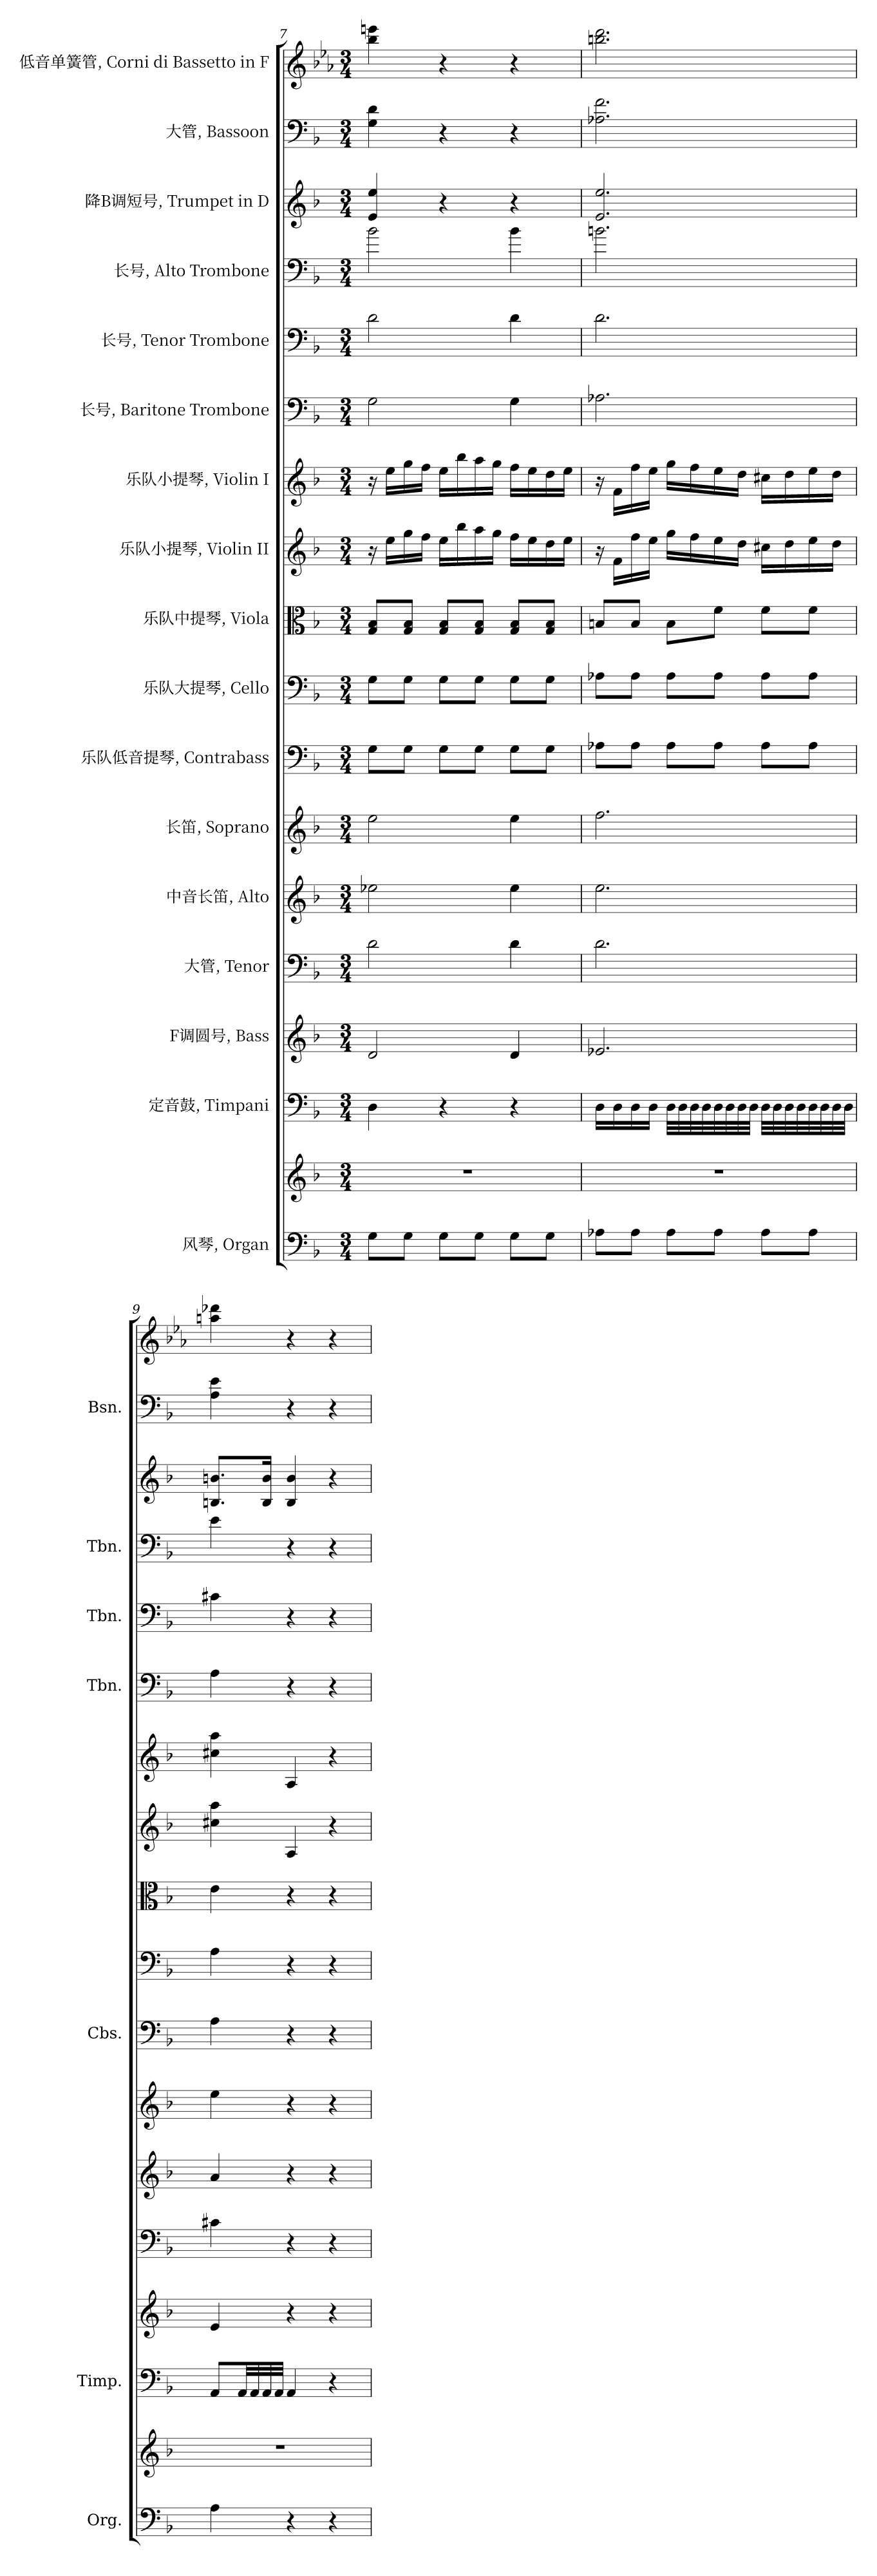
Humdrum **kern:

**kern	**kern	**kern	**kern	**kern	**kern	**kern	**kern	**kern	**kern	**kern	**kern	**kern	**kern	**kern	**kern	**kern	**kern
*part17	*part17	*part16	*part15	*part14	*part13	*part12	*part11	*part10	*part9	*part8	*part7	*part6	*part5	*part4	*part3	*part2	*part1
*staff18	*staff17	*staff16	*staff15	*staff14	*staff13	*staff12	*staff11	*staff10	*staff9	*staff8	*staff7	*staff6	*staff5	*staff4	*staff3	*staff2	*staff1
*I"风琴, Organ	*	*I"定音鼓, Timpani	*I"F调圆号, Bass	*I"大管, Tenor	*I"中音长笛, Alto	*I"长笛, Soprano	*I"乐队低音提琴, Contrabass	*I"乐队大提琴, Cello	*I"乐队中提琴, Viola	*I"乐队小提琴, Violin II	*I"乐队小提琴, Violin I	*I"长号, Baritone Trombone	*I"长号, Tenor Trombone	*I"长号, Alto Trombone	*I"降B调短号, Trumpet in D	*I"大管, Bassoon	*I"低音单簧管, Corni di Bassetto in F
*I'Org.	*	*I'Timp.	*	*	*	*	*I'Cbs.	*	*	*	*	*I'Tbn.	*I'Tbn.	*I'Tbn.	*	*I'Bsn.	*
*clefF4	*clefG2	*clefF4	*clefG2	*clefF4	*clefG2	*clefG2	*clefF4	*clefF4	*clefC3	*clefG2	*clefG2	*clefF4	*clefF4	*clefF4	*clefG2	*clefF4	*clefG2
*	*	*	*ITrd4c7	*	*ITrd3c5	*	*ITrd7c12	*	*	*	*	*	*	*	*ITrd1c2	*	*ITrd8c14
*k[b-]	*k[b-]	*k[b-]	*k[b-e-]	*k[b-]	*k[]	*k[b-]	*k[b-]	*k[b-]	*k[b-]	*k[b-]	*k[b-]	*k[b-]	*k[b-]	*k[b-]	*k[b-e-a-]	*k[b-]	*k[b-e-a-]
*M3/4	*M3/4	*M3/4	*M3/4	*M3/4	*M3/4	*M3/4	*M3/4	*M3/4	*M3/4	*M3/4	*M3/4	*M3/4	*M3/4	*M3/4	*M3/4	*M3/4	*M3/4
=7	=7	=7	=7	=7	=7	=7	=7	=7	=7	=7	=7	=7	=7	=7	=7	=7	=7
8G\L	2.r	4D\	2G/	2d\	2b-X\	2ee\	8GG\L	8G\L	8G/ 8B-/L	16r	16r	2G\	2d\	2b-\	4d/ 4dd/	4G\ 4d\	4b-\ 4een\
.	.	.	.	.	.	.	.	.	.	16ee\LL	16ee\LL	.	.	.	.	.	.
8G\J	.	.	.	.	.	.	8GG\J	8G\J	8G/ 8B-/J	16gg\	16gg\	.	.	.	.	.	.
.	.	.	.	.	.	.	.	.	.	16ff\JJ	16ff\JJ	.	.	.	.	.	.
8G\L	.	4r	.	.	.	.	8GG\L	8G\L	8G/ 8B-/L	16ee\LL	16ee\LL	.	.	.	4r	4r	4r
.	.	.	.	.	.	.	.	.	.	16bb-\	16bb-\	.	.	.	.	.	.
8G\J	.	.	.	.	.	.	8GG\J	8G\J	8G/ 8B-/J	16aa\	16aa\	.	.	.	.	.	.
.	.	.	.	.	.	.	.	.	.	16gg\JJ	16gg\JJ	.	.	.	.	.	.
8G\L	.	4r	4G/	4d\	4b-\	4ee\	8GG\L	8G\L	8G/ 8B-/L	16ff\LL	16ff\LL	4G\	4d\	4b-\	4r	4r	4r
.	.	.	.	.	.	.	.	.	.	16ee\	16ee\	.	.	.	.	.	.
8G\J	.	.	.	.	.	.	8GG\J	8G\J	8G/ 8B-/J	16dd\	16dd\	.	.	.	.	.	.
.	.	.	.	.	.	.	.	.	.	16ee\JJ	16ee\JJ	.	.	.	.	.	.
!!LO:PB:g=z
=8	=8	=8	=8	=8	=8	=8	=8	=8	=8	=8	=8	=8	=8	=8	=8	=8	=8
8A-X\L	2.r	16D\LL	2.A-X/	2.d\	2.b\	2.ff\	8AA-X\L	8A-X\L	8Bn/L	16r	16r	2.A-X\	2.d\	2.bn\	2.d/ 2.dd/	2.A-X\ 2.f\	2.bn\ 2.dd\
.	.	16D\	.	.	.	.	.	.	.	16f\LL	16f\LL	.	.	.	.	.	.
8A-\J	.	16D\	.	.	.	.	8AA-\J	8A-\J	8B/J	16ff\	16ff\	.	.	.	.	.	.
.	.	16D\JJ	.	.	.	.	.	.	.	16ee\JJ	16ee\JJ	.	.	.	.	.	.
8A-\L	.	32D\LLL	.	.	.	.	8AA-\L	8A-\L	8B\L	16gg\LL	16gg\LL	.	.	.	.	.	.
.	.	32D\	.	.	.	.	.	.	.	.	.	.	.	.	.	.	.
.	.	32D\	.	.	.	.	.	.	.	16ff\	16ff\	.	.	.	.	.	.
.	.	32D\	.	.	.	.	.	.	.	.	.	.	.	.	.	.	.
8A-\J	.	32D\	.	.	.	.	8AA-\J	8A-\J	8f\J	16ee\	16ee\	.	.	.	.	.	.
.	.	32D\	.	.	.	.	.	.	.	.	.	.	.	.	.	.	.
.	.	32D\	.	.	.	.	.	.	.	16dd\JJ	16dd\JJ	.	.	.	.	.	.
.	.	32D\JJJ	.	.	.	.	.	.	.	.	.	.	.	.	.	.	.
8A-\L	.	32D\LLL	.	.	.	.	8AA-\L	8A-\L	8f\L	16cc#X\LL	16cc#X\LL	.	.	.	.	.	.
.	.	32D\	.	.	.	.	.	.	.	.	.	.	.	.	.	.	.
.	.	32D\	.	.	.	.	.	.	.	16dd\	16dd\	.	.	.	.	.	.
.	.	32D\	.	.	.	.	.	.	.	.	.	.	.	.	.	.	.
8A-\J	.	32D\	.	.	.	.	8AA-\J	8A-\J	8f\J	16ee\	16ee\	.	.	.	.	.	.
.	.	32D\	.	.	.	.	.	.	.	.	.	.	.	.	.	.	.
.	.	32D\	.	.	.	.	.	.	.	16dd\JJ	16dd\JJ	.	.	.	.	.	.
.	.	32D\JJJ	.	.	.	.	.	.	.	.	.	.	.	.	.	.	.
=9	=9	=9	=9	=9	=9	=9	=9	=9	=9	=9	=9	=9	=9	=9	=9	=9	=9
4A\	2.r	8AA/L	4A/	4c#X\	4e/	4ee\	4AA\	4A\	4e\	4cc#X\ 4aa\	4cc#X\ 4aa\	4A\	4c#X\	4e\	8.An/ 8.an/L	4A\ 4e\	4an\ 4dd-X\
.	.	32AA/LL	.	.	.	.	.	.	.	.	.	.	.	.	.	.	.
.	.	32AA/	.	.	.	.	.	.	.	.	.	.	.	.	.	.	.
.	.	32AA/	.	.	.	.	.	.	.	.	.	.	.	.	16A/ 16a/Jk	.	.
.	.	32AA/JJJ	.	.	.	.	.	.	.	.	.	.	.	.	.	.	.
4r	.	4AA/	4r	4r	4r	4r	4r	4r	4r	4A/	4A/	4r	4r	4r	4A/ 4a/	4r	4r
4r	.	4r	4r	4r	4r	4r	4r	4r	4r	4r	4r	4r	4r	4r	4r	4r	4r
=	=	=	=	=	=	=	=	=	=	=	=	=	=	=	=	=	=
*-	*-	*-	*-	*-	*-	*-	*-	*-	*-	*-	*-	*-	*-	*-	*-	*-	*-
